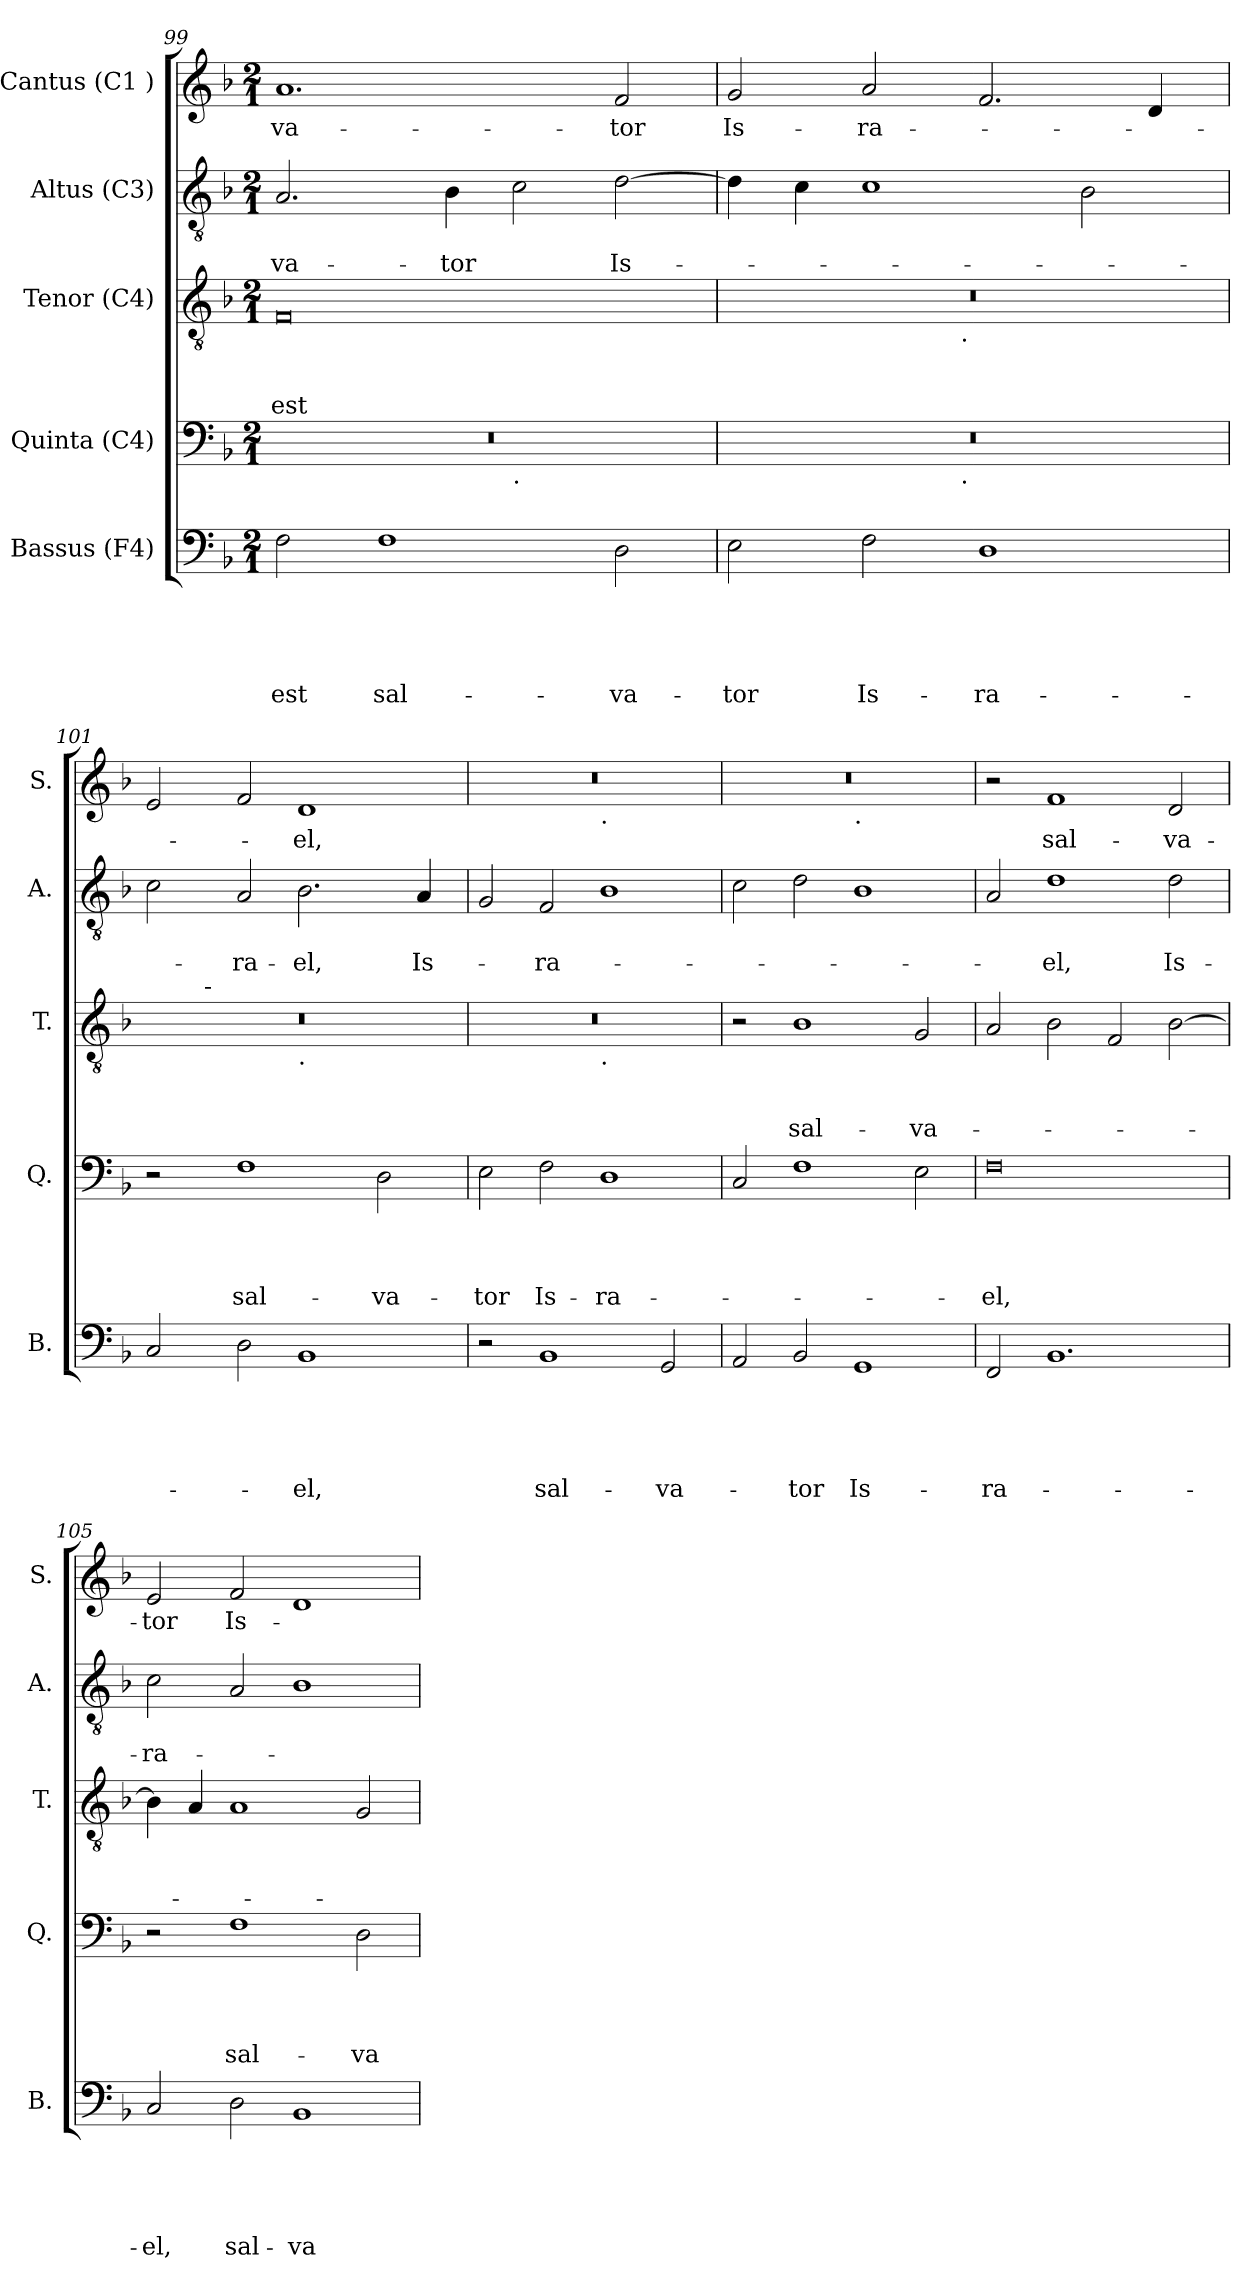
**kern	**text	**text	**text	**text	**text	**kern	**text	**text	**text	**text	**kern	**text	**text	**text	**kern	**text	**text	**kern	**text
*part5	*part5	*part5	*part5	*part5	*part5	*part4	*part4	*part4	*part4	*part4	*part3	*part3	*part3	*part3	*part2	*part2	*part2	*part1	*part1
*staff5	*staff5	*staff5	*staff5	*staff5	*staff5	*staff4	*staff4	*staff4	*staff4	*staff4	*staff3	*staff3	*staff3	*staff3	*staff2	*staff2	*staff2	*staff1	*staff1
*I"Bassus (F4)	*	*	*	*	*	*I"Quinta (C4)	*	*	*	*	*I"Tenor (C4)	*	*	*	*I"Altus (C3)	*	*	*I"Cantus (C1 )	*
*I'B.	*	*	*	*	*	*I'Q.	*	*	*	*	*I'T.	*	*	*	*I'A.	*	*	*I'S.	*
*clefF4	*	*	*	*	*	*clefF4	*	*	*	*	*clefGv2	*	*	*	*clefGv2	*	*	*clefG2	*
*k[b-]	*	*	*	*	*	*k[b-]	*	*	*	*	*k[b-]	*	*	*	*k[b-]	*	*	*k[b-]	*
*F:	*	*	*	*	*	*F:	*	*	*	*	*F:	*	*	*	*F:	*	*	*F:	*
*M2/1	*	*	*	*	*	*M2/1	*	*	*	*	*M2/1	*	*	*	*M2/1	*	*	*M2/1	*
=99	=99	=99	=99	=99	=99	=99	=99	=99	=99	=99	=99	=99	=99	=99	=99	=99	=99	=99	=99
!	!	!	!	!	!LO:LY:b	!	!	!	!	!	!	!	!	!LO:LY:b	!	!	!LO:LY:b	!	!LO:LY:b
*	*	*	*	*	*	*^	*	*	*	*	*	*	*	*	*	*	*	*	*
2F\	.	.	.	.	est	0r	1ryy	.	.	.	.	0F	.	.	est	2.A/	.	-va-	1.a	-va-
!	!	!	!	!	!LO:LY:b	!	!	!	!	!	!	!	!	!	!	!	!	!	!	!
1F	.	.	.	.	sal-	.	.	.	.	.	.	.	.	.	.	.	.	.	.	.
!	!	!	!	!	!	!	!	!	!	!	!	!	!	!	!	!	!	!LO:LY:b	!	!
.	.	.	.	.	.	.	.	.	.	.	.	.	.	.	.	4B-\	.	-tor	.	.
!	!	!	!	!	!	!	!LO:TX:b:t=.	!	!	!	!	!	!	!	!	!	!	!	!	!
.	.	.	.	.	.	.	1ryy	.	.	.	.	.	.	.	.	2c\	.	.	.	.
!	!	!	!	!	!LO:LY:b	!	!	!	!	!	!	!	!	!	!	!	!	!LO:LY:b	!	!LO:LY:b
2D\	.	.	.	.	-va-	.	.	.	.	.	.	.	.	.	.	[>2d\	.	Is-	2f/	-tor
=100	=100	=100	=100	=100	=100	=100	=100	=100	=100	=100	=100	=100	=100	=100	=100	=100	=100	=100	=100	=100
!	!	!	!	!	!LO:LY:b	!	!	!	!	!	!	!	!	!	!	!	!	!	!	!LO:LY:b
*	*	*	*	*	*	*	*	*	*	*	*	*^	*	*	*	*	*	*	*	*
2E\	.	.	.	.	-tor	0r	2ryy	.	.	.	.	0r	2ryy	.	.	.	4d\]	.	.	2g/	Is-
.	.	.	.	.	.	.	.	.	.	.	.	.	.	.	.	.	4c\	.	.	.	.
!	!	!	!	!	!LO:LY:b	!	!	!	!	!	!	!	!	!	!	!	!	!	!	!	!LO:LY:b
2F\	.	.	.	.	Is-	.	4...ryy	.	.	.	.	.	4...ryy	.	.	.	1c	.	.	2a/	-ra-
!	!	!	!	!	!	!	!	!	!	!	!	!	!LO:TX:b:t=.	!	!	!	!	!	!	!	!
!	!	!	!	!	!	!	!LO:TX:b:t=.	!	!	!	!	!	!	!	!	!	!	!	!	!	!
.	.	.	.	.	.	.	1ryy	.	.	.	.	.	1ryy	.	.	.	.	.	.	.	.
!	!	!	!	!	!LO:LY:b	!	!	!	!	!	!	!	!	!	!	!	!	!	!	!	!
1D	.	.	.	.	-ra-	.	.	.	.	.	.	.	.	.	.	.	.	.	.	2.f/	.
.	.	.	.	.	.	.	.	.	.	.	.	.	.	.	.	.	2B-\	.	.	.	.
.	.	.	.	.	.	.	.	.	.	.	.	.	.	.	.	.	.	.	.	4d/	.
.	.	.	.	.	.	.	32ryy	.	.	.	.	.	32ryy	.	.	.	.	.	.	.	.
*	*	*	*	*	*	*v	*v	*	*	*	*	*	*	*	*	*	*	*	*	*	*
!!LO:LB:g=z
=101	=101	=101	=101	=101	=101	=101	=101	=101	=101	=101	=101	=101	=101	=101	=101	=101	=101	=101	=101	=101
*	*	*	*	*	*	*	*	*	*	*	*	*^	*	*	*	*	*	*	*	*
2C/	.	.	.	.	.	2r	.	.	.	.	0r	4ryy	1ryy	.	.	.	2c\	.	.	2e/	.
.	.	.	.	.	.	.	.	.	.	.	.	16ryy	.	.	.	.	.	.	.	.	.
!	!	!	!	!	!	!	!	!	!	!	!	!LO:TX:a:t=-	!	!	!	!	!	!	!	!	!
.	.	.	.	.	.	.	.	.	.	.	.	1ryy	.	.	.	.	.	.	.	.	.
!	!	!	!	!	!	!	!	!	!	!LO:LY:b	!	!	!	!	!	!	!	!	!LO:LY:b	!	!
2D\	.	.	.	.	.	1F	.	.	.	sal-	.	.	.	.	.	.	2A/	.	-ra-	2f/	.
!	!	!	!	!	!	!	!	!	!	!	!	!	!LO:TX:b:t=.	!	!	!	!	!	!	!	!
!	!	!	!	!	!LO:LY:b	!	!	!	!	!	!	!	!	!	!	!	!	!	!LO:LY:b	!	!LO:LY:b
1BB-	.	.	.	.	-el,	.	.	.	.	.	.	.	1ryy	.	.	.	2.B-\	.	-el,	1d	-el,
.	.	.	.	.	.	.	.	.	.	.	.	2ryy	.	.	.	.	.	.	.	.	.
!	!	!	!	!	!	!	!	!	!	!LO:LY:b	!	!	!	!	!	!	!	!	!	!	!
.	.	.	.	.	.	2D\	.	.	.	-va-	.	.	.	.	.	.	.	.	.	.	.
!	!	!	!	!	!	!	!	!	!	!	!	!	!	!	!	!	!	!	!LO:LY:b	!	!
.	.	.	.	.	.	.	.	.	.	.	.	.	.	.	.	.	4A/	.	Is-	.	.
.	.	.	.	.	.	.	.	.	.	.	.	8.ryy	.	.	.	.	.	.	.	.	.
=102	=102	=102	=102	=102	=102	=102	=102	=102	=102	=102	=102	=102	=102	=102	=102	=102	=102	=102	=102	=102	=102
!	!	!	!	!	!	!	!	!	!	!LO:LY:b	!	!	!	!	!	!	!	!	!	!	!
*	*	*	*	*	*	*	*	*	*	*	*	*v	*v	*	*	*	*	*	*	*^	*
2r	.	.	.	.	.	2E\	.	.	.	-tor	0r	1ryy	.	.	.	2G/	.	.	0r	1ryy	.
!	!	!	!	!	!LO:LY:b	!	!	!	!	!LO:LY:b	!	!	!	!	!	!	!	!LO:LY:b	!	!	!
1BB-	.	.	.	.	sal-	2F\	.	.	.	Is-	.	.	.	.	.	2F/	.	-ra-	.	.	.
!	!	!	!	!	!	!	!	!	!	!	!	!	!	!	!	!	!	!	!	!LO:TX:b:t=.	!
!	!	!	!	!	!	!	!	!	!	!	!	!LO:TX:b:t=.	!	!	!	!	!	!	!	!	!
!	!	!	!	!	!	!	!	!	!	!LO:LY:b	!	!	!	!	!	!	!	!	!	!	!
.	.	.	.	.	.	1D	.	.	.	-ra-	.	1ryy	.	.	.	1B-	.	.	.	1ryy	.
!	!	!	!	!	!LO:LY:b	!	!	!	!	!	!	!	!	!	!	!	!	!	!	!	!
2GG/	.	.	.	.	-va-	.	.	.	.	.	.	.	.	.	.	.	.	.	.	.	.
*	*	*	*	*	*	*	*	*	*	*	*v	*v	*	*	*	*	*	*	*	*	*
=103	=103	=103	=103	=103	=103	=103	=103	=103	=103	=103	=103	=103	=103	=103	=103	=103	=103	=103	=103	=103
2AA/	.	.	.	.	.	2C/	.	.	.	.	2r	.	.	.	2c\	.	.	0r	1ryy	.
!	!	!	!	!	!LO:LY:b	!	!	!	!	!	!	!	!	!LO:LY:b	!	!	!	!	!	!
2BB-/	.	.	.	.	-tor	1F	.	.	.	.	1B-	.	.	sal-	2d\	.	.	.	.	.
!	!	!	!	!	!	!	!	!	!	!	!	!	!	!	!	!	!	!	!LO:TX:b:t=.	!
!	!	!	!	!	!LO:LY:b	!	!	!	!	!	!	!	!	!	!	!	!	!	!	!
1GG	.	.	.	.	Is-	.	.	.	.	.	.	.	.	.	1B-	.	.	.	1ryy	.
!	!	!	!	!	!	!	!	!	!	!	!	!	!	!LO:LY:b	!	!	!	!	!	!
.	.	.	.	.	.	2E\	.	.	.	.	2G/	.	.	-va-	.	.	.	.	.	.
=104	=104	=104	=104	=104	=104	=104	=104	=104	=104	=104	=104	=104	=104	=104	=104	=104	=104	=104	=104	=104
!	!	!	!	!	!LO:LY:b	!	!	!	!	!LO:LY:b	!	!	!	!	!	!	!	!	!	!
*	*	*	*	*	*	*	*	*	*	*	*	*	*	*	*	*	*	*v	*v	*
2FF/	.	.	.	.	-ra-	0F	.	.	.	-el,	2A/	.	.	.	2A/	.	.	2r	.
!	!	!	!	!	!	!	!	!	!	!	!	!	!	!	!	!	!LO:LY:b	!	!LO:LY:b
1.BB-	.	.	.	.	.	.	.	.	.	.	2B-\	.	.	.	1d	.	-el,	1f	sal-
.	.	.	.	.	.	.	.	.	.	.	2F/	.	.	.	.	.	.	.	.
!	!	!	!	!	!	!	!	!	!	!	!	!	!	!	!	!	!LO:LY:b	!	!LO:LY:b
.	.	.	.	.	.	.	.	.	.	.	[>2B-\	.	.	.	2d\	.	Is-	2d/	-va-
=105	=105	=105	=105	=105	=105	=105	=105	=105	=105	=105	=105	=105	=105	=105	=105	=105	=105	=105	=105
!	!	!	!	!	!LO:LY:b	!	!	!	!	!	!	!	!	!	!	!	!LO:LY:b	!	!LO:LY:b
2C/	.	.	.	.	-el,	2r	.	.	.	.	4B-\]	.	.	.	2c\	.	-ra-	2e/	-tor
.	.	.	.	.	.	.	.	.	.	.	4A/	.	.	.	.	.	.	.	.
!	!	!	!	!	!LO:LY:b	!	!	!	!	!LO:LY:b	!	!	!	!	!	!	!	!	!LO:LY:b
2D\	.	.	.	.	sal-	1F	.	.	.	sal-	1A	.	.	.	2A/	.	.	2f/	Is-
!	!	!	!	!	!LO:LY:b	!	!	!	!	!	!	!	!	!	!	!	!	!	!
1BB-	.	.	.	.	-va-	.	.	.	.	.	.	.	.	.	1B-	.	.	1d	.
!	!	!	!	!	!	!	!	!	!	!LO:LY:b	!	!	!	!	!	!	!	!	!
.	.	.	.	.	.	2D\	.	.	.	-va-	2G/	.	.	.	.	.	.	.	.
=	=	=	=	=	=	=	=	=	=	=	=	=	=	=	=	=	=	=	=
*-	*-	*-	*-	*-	*-	*-	*-	*-	*-	*-	*-	*-	*-	*-	*-	*-	*-	*-	*-
